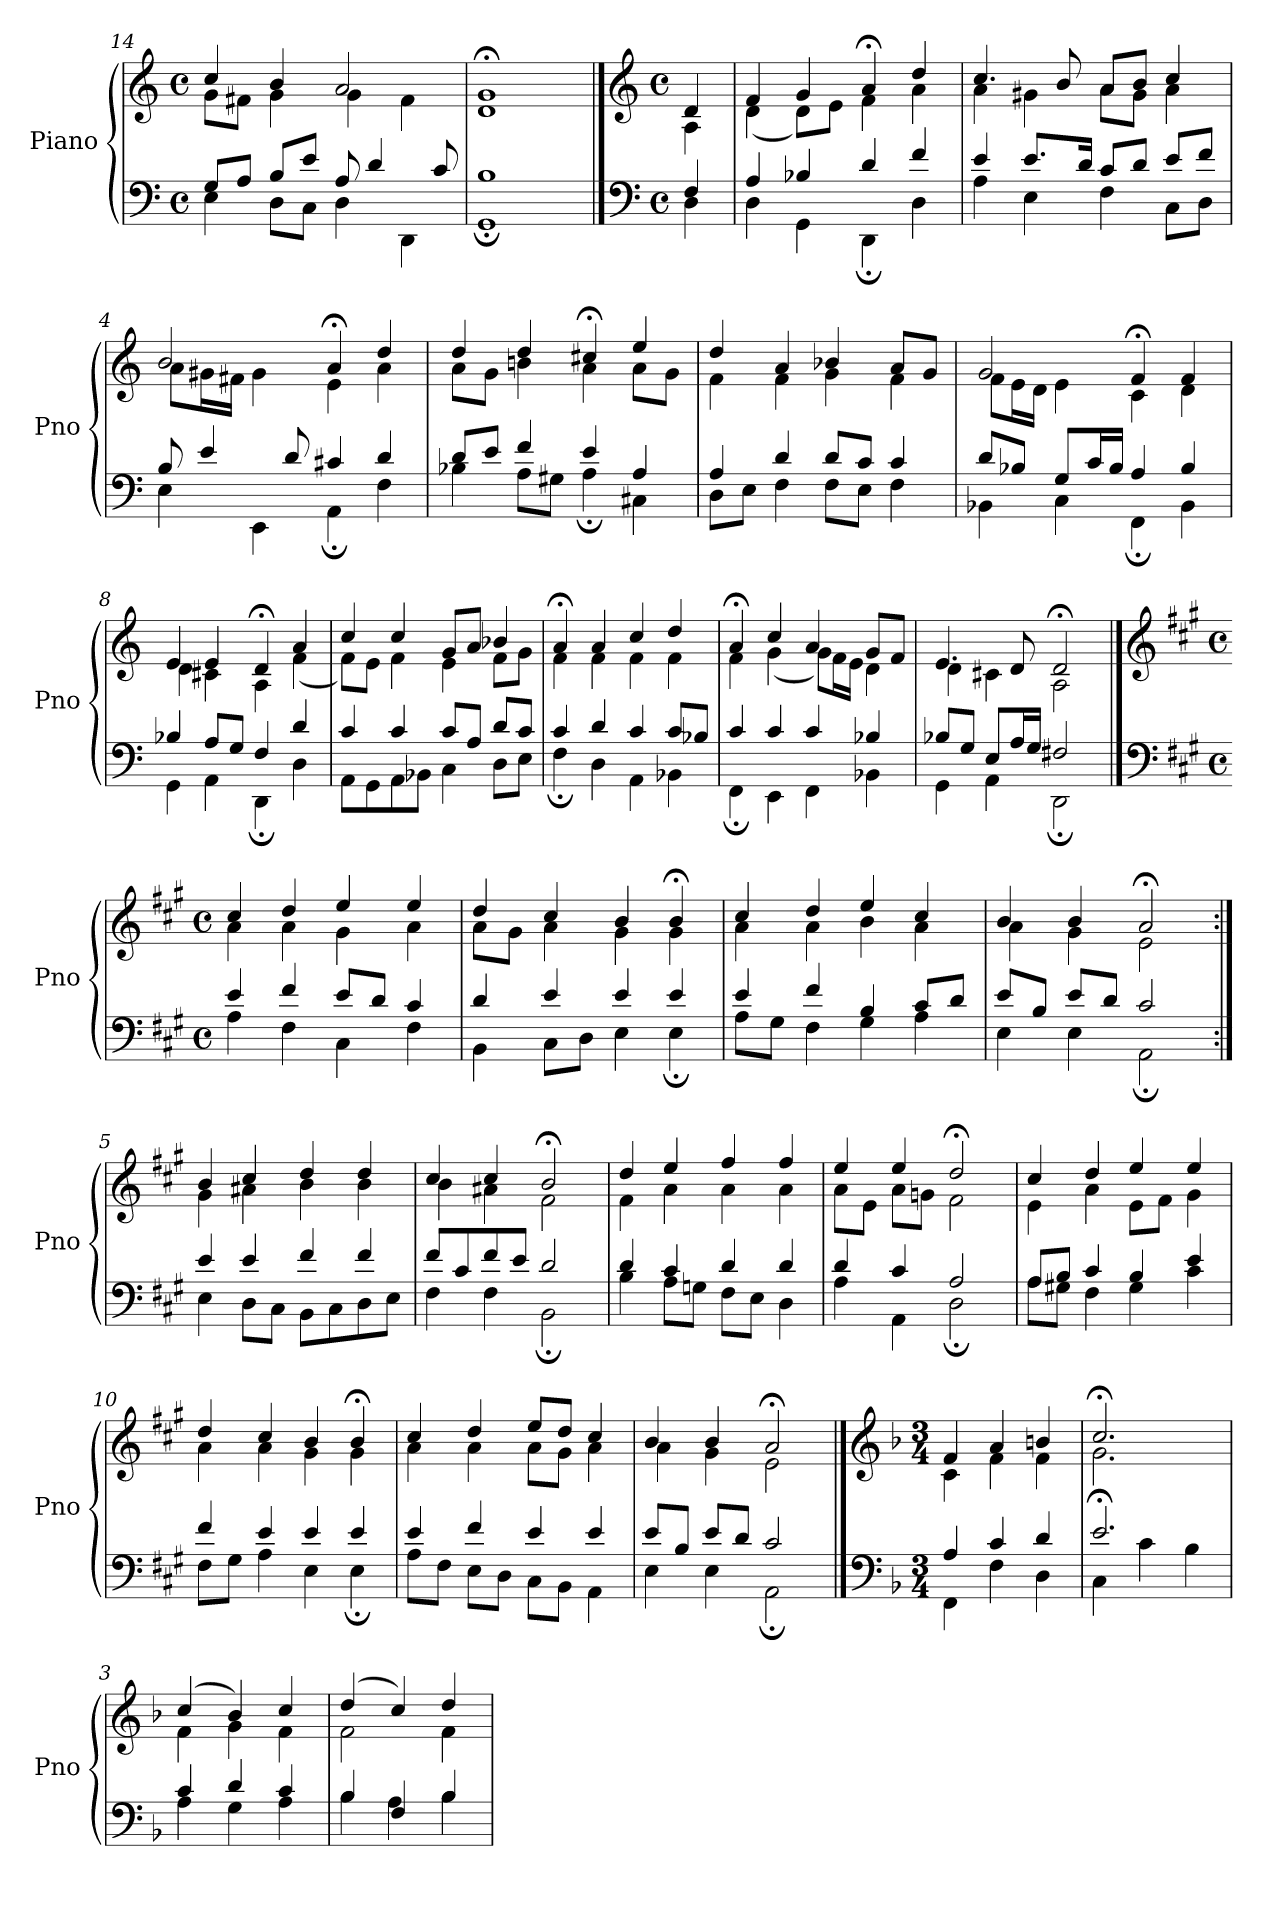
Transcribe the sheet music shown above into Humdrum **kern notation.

**kern	**kern
*part1	*part1
*staff2	*staff1
*I"Piano	*
*I'Pno	*
*clefF4	*clefG2
*k[]	*k[]
*M4/4	*M4/4
*met(c)	*met(c)
=14	=14
*^	*^
8G/L	4E\	4cc/	8g\L
8A/J	.	.	8f#X\J
8B/L	8D\L	4b/	4g\
8e/J	8C\J	.	.
8A/	4D\	2a/	4g\
4d/	.	.	.
.	4DD\	.	4f#\
8c/	.	.	.
=15	=15	=15	=15
1B	1GG;	1g;<	1d
==1	==1	==1	==1
*clefF4	*	*clefG2	*
*M4/4	*	*M4/4	*
*met(c)	*	*met(c)	*
4F/	4D\	4d/	4A\
=2	=2	=2	=2
4A/	4D\	4f/	(<4d\
4B-X/	4GG\	4g/	8d\L)
.	.	.	8e\J
4d/	4DD;\	4a;</	4f\
4f/	4D\	4dd/	4a\
=3	=3	=3	=3
4e/	4A\	4.cc/	4a\
8.e/L	4E\	.	4g#X\
.	.	8b/	.
16d/Jk	.	.	.
8c/L	4F\	8a/L	8a\L
8d/J	.	8b/J	8g#\J
8e/L	8C\L	4cc/	4a\
8f/J	8D\J	.	.
=4	=4	=4	=4
8B/	4E\	2b/	8a\L
4e/	.	.	16g#X\L
.	.	.	16f#X\JJ
.	4EE\	.	4g#\
8d/	.	.	.
4c#X/	4AA;\	4a;</	4e\
4d/	4F\	4dd/	4a\
=5	=5	=5	=5
8d/L	4B-X\	4dd/	8a\L
8e/J	.	.	8g\J
4f/	8A\L	4dd/	4bn\
.	8G#X\J	.	.
4e/	4A;\	4cc#X;</	4a\
4A/	4C#X\	4ee/	8a\L
.	.	.	8g\J
=6	=6	=6	=6
4A/	8D\L	4dd/	4f\
.	8E\J	.	.
4d/	4F\	4a/	4f\
8d/L	8F\L	4b-X/	4g\
8c/J	8E\J	.	.
4c/	4F\	8a/L	4f\
.	.	8g/J	.
=7	=7	=7	=7
8d/L	4BB-X\	2g/	8f\L
8B-X/J	.	.	16e\L
.	.	.	16d\JJ
8G/L	4C\	.	4e\
16c/L	.	.	.
16B-/JJ	.	.	.
4A/	4FF;\	4f;</	4c\
4B-/	4BB-\	4f/	4d\
=8	=8	=8	=8
4B-X/	4GG\	4e/	4d\
8A/L	4AA\	4e/	4c#X\
8G/J	.	.	.
4F/	4DD;\	4d;</	4A\
4d/	4D\	4a/	(<4f\
=9	=9	=9	=9
4c/	8AA\L	4cc/	8f\L)
.	8GG\	.	8e\J
4c/	8AA\	4cc/	4f\
.	8BB-X\J	.	.
8c/L	4C\	8g/L	4e\
8A/J	.	8a/J	.
8d/L	8D\L	4b-X/	8f\L
8c/J	8E\J	.	8g\J
=10	=10	=10	=10
4c/	4F;\	4a;</	4f\
4d/	4D\	4a/	4f\
4c/	4AA\	4cc/	4f\
8c/L	4BB-X\	4dd/	4f\
8B-X/J	.	.	.
=11	=11	=11	=11
4c/	4FF;\	4a;</	4f\
4c/	4EE\	4cc/	(<4g\
4c/	4FF\	4a/	8g\L)
.	.	.	16f\L
.	.	.	16e\JJ
4B-X/	4BB-X\	8g/L	4d\
.	.	8f/J	.
=12	=12	=12	=12
8B-X/L	4GG\	4.e/	4d\
8G/J	.	.	.
8E/L	4AA\	.	4c#X\
16A/L	.	8d/	.
16G/JJ	.	.	.
2F#X/	2DD;\	2d;</	2A\
==1	==1	==1	==1
*clefF4	*	*clefG2	*
*k[f#c#g#]	*	*k[f#c#g#]	*
*M4/4	*	*M4/4	*
*met(c)	*	*met(c)	*
4e/	4A\	4cc#/	4a\
4f#/	4F#\	4dd/	4a\
8e/L	4C#\	4ee/	4g#\
8d/J	.	.	.
4c#/	4F#\	4ee/	4a\
=2	=2	=2	=2
4d/	4BB\	4dd/	8a\L
.	.	.	8g#\J
4e/	8C#\L	4cc#/	4a\
.	8D\J	.	.
4e/	4E\	4b/	4g#\
4e/	4E;\	4b;</	4g#\
=3	=3	=3	=3
4e/	8A\L	4cc#/	4a\
.	8G#\J	.	.
4f#/	4F#\	4dd/	4a\
4B/	4G#\	4ee/	4b\
8c#/L	4A\	4cc#/	4a\
8d/J	.	.	.
=4	=4	=4	=4
8e/L	4E\	4b/	4a\
8B/J	.	.	.
8e/L	4E\	4b/	4g#\
8d/J	.	.	.
2c#/	2AA;\	2a;</	2e\
=5:|!	=5:|!	=5:|!	=5:|!
4e/	4E\	4b/	4g#\
4e/	8D\L	4cc#/	4a#X\
.	8C#\J	.	.
4f#/	8BB\L	4dd/	4b\
.	8C#\	.	.
4f#/	8D\	4dd/	4b\
.	8E\J	.	.
=6	=6	=6	=6
8f#/L	4F#\	4cc#/	4b\
8c#/	.	.	.
8f#/	4F#\	4cc#/	4a#X\
8e/J	.	.	.
2d/	2BB;\	2b;</	2f#\
=7	=7	=7	=7
4d/	4B\	4dd/	4f#\
4c#/	8A\L	4ee/	4a\
.	8Gn\J	.	.
4d/	8F#\L	4ff#/	4a\
.	8E\J	.	.
4d/	4D\	4ff#/	4a\
=8	=8	=8	=8
4d/	4A\	4ee/	8a\L
.	.	.	8e\J
4c#/	4AA\	4ee/	8a\L
.	.	.	8gn\J
2A/	2D;\	2dd;</	2f#\
=9	=9	=9	=9
8A/L	8A\L	4cc#/	4e\
8B/J	8G#X\J	.	.
4c#/	4F#\	4dd/	4a\
4B/	4G#\	4ee/	8e\L
.	.	.	8f#\J
4e/	4c#\	4ee/	4g#\
=10	=10	=10	=10
4f#/	8F#\L	4dd/	4a\
.	8G#\J	.	.
4e/	4A\	4cc#/	4a\
4e/	4E\	4b/	4g#\
4e/	4E;\	4b;</	4g#\
=11	=11	=11	=11
4e/	8A\L	4cc#/	4a\
.	8F#\J	.	.
4f#/	8E\L	4dd/	4a\
.	8D\J	.	.
4e/	8C#\L	8ee/L	8a\L
.	8BB\J	8dd/J	8g#\J
4e/	4AA\	4cc#/	4a\
=12	=12	=12	=12
8e/L	4E\	4b/	4a\
8B/J	.	.	.
8e/L	4E\	4b/	4g#\
8d/J	.	.	.
2c#/	2AA;\	2a;</	2e\
==1	==1	==1	==1
*clefF4	*	*clefG2	*
*k[b-]	*	*k[b-]	*
*M3/4	*	*M3/4	*
4A/	4FF\	4f/	4c\
4c/	4F\	4a/	4f\
4d/	4D\	4bn/	4f\
=2	=2	=2	=2
2.e;</	4C\	2.cc;</	2.g\
.	4c\	.	.
.	4B-\	.	.
=3	=3	=3	=3
4c/	4A\	(>4cc/	4f\
4d/	4G\	4b-/)	4g\
4c/	4A\	4cc/	4f\
=4	=4	=4	=4
4B-/	4B-\	(>4dd/	2f\
4F/	4A\	4cc/)	.
4B-/	4B-\	4dd/	4f\
*v	*v	*	*
*	*v	*v
=	=
*-	*-
